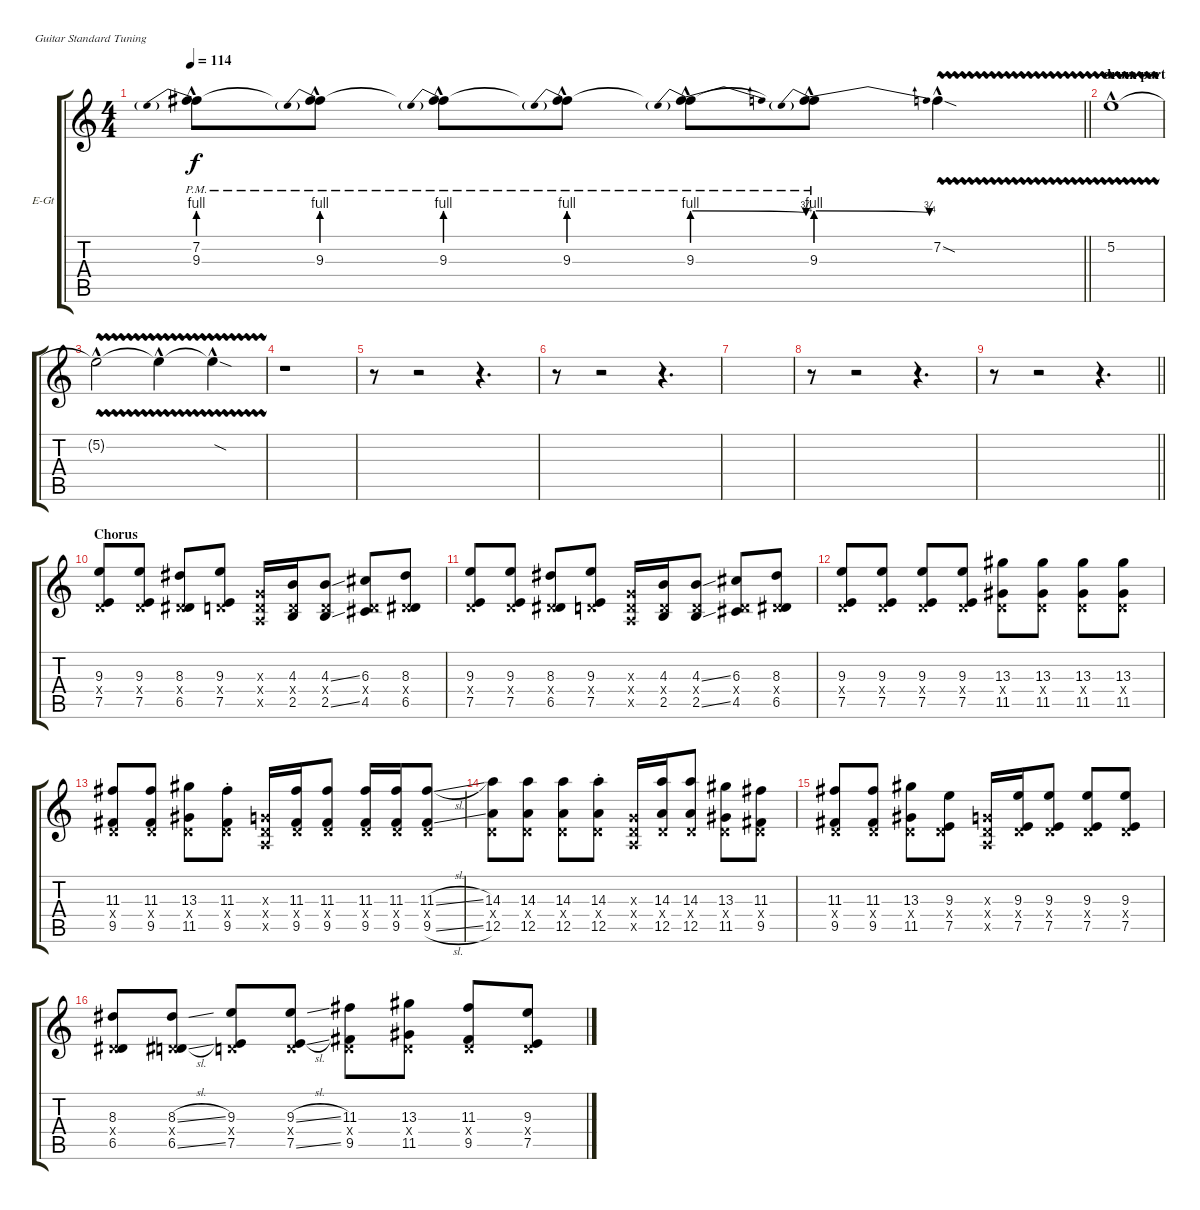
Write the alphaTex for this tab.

\bracketExtendMode groupsimilarinstruments
\firstSystemTrackNameOrientation horizontal
\otherSystemsTrackNameOrientation horizontal
\track ("Frank Iero" "E-Gt") {instrument overdrivenguitar}
\staff {score tabs}
\tuning (E4 B3 G3 D3 A2 E2)
\ts (4 4)
\tempo 114
\clef g2
\barLineRight lightlight
\ks c
(9.3{be (prebend 0 4 60 4) hac pm} 7.2{hac t}).8{dy f} (9.3{be (prebend 0 4 60 4) hac pm} 7.2{hac t}).8 (9.3{be (prebend 0 4 60 4) hac pm} 7.2{hac t}).8 (9.3{be (prebend 0 4 60 4) hac pm} 7.2{hac t}).8 (9.3{be (prebendrelease 0 4 26.4 3) hac pm} 7.2{hac t}).8 (9.3{be (prebendrelease 0 4 26.4 3) hac pm} 7.2{hac t}).8 7.2{vw sod hac}.4 |
\section ("" "drum part")
5.2{vw hac}.1 |
5.2{vw hac t}.2 5.2{vw hac t}.4 5.2{vw sod hac t}.4 |
r.1 |
r.8 r.2 r.4{d} |
r.8 r.2 r.4{d} |
|
r.8 r.2 r.4{d} |
\barLineRight lightlight
r.8 r.2 r.4{d} |
\section ("" "Chorus")
(9.3 0.4{x} 7.5).8 (9.3 0.4{x} 7.5).8 (8.3 0.4{x} 6.5).8 (9.3 0.4{x} 7.5).8 (0.5{x} 0.4{x} 0.3{x}).16 (2.5 0.4{x} 4.3).16 (4.3{ss} 0.4{x} 2.5{ss}).8 (6.3 0.4{x} 4.5).8 (8.3 0.4{x} 6.5).8 |
(9.3 0.4{x} 7.5).8 (9.3 0.4{x} 7.5).8 (8.3 0.4{x} 6.5).8 (9.3 0.4{x} 7.5).8 (0.5{x} 0.4{x} 0.3{x}).16 (2.5 0.4{x} 4.3).16 (4.3{ss} 0.4{x} 2.5{ss}).8 (6.3 0.4{x} 4.5).8 (8.3 0.4{x} 6.5).8 |
(9.3 0.4{x} 7.5).8 (9.3 0.4{x} 7.5).8 (9.3 0.4{x} 7.5).8 (9.3 0.4{x} 7.5).8 (13.3 0.4{x} 11.5).8 (13.3 0.4{x} 11.5).8 (13.3 0.4{x} 11.5).8 (13.3 0.4{x} 11.5).8 |
(11.3 0.4{x} 9.5).8 (11.3 0.4{x} 9.5).8 (13.3 0.4{x} 11.5).8 (11.3{st} 0.4{x} 9.5{st}).8 (0.5{x} 0.4{x} 0.3{x}).16 (9.5 0.4{x} 11.3).16 (9.5 0.4{x} 11.3).8 (9.5 0.4{x} 11.3).16 (9.5 0.4{x} 11.3).16 (9.5{sl} 0.4{x} 11.3{sl}).8 |
(14.3 0.4{x} 12.5).8 (14.3 0.4{x} 12.5).8 (14.3 0.4{x} 12.5).8 (14.3{st} 0.4{x} 12.5{st}).8 (0.5{x} 0.4{x} 0.3{x}).16 (12.5 0.4{x} 14.3).16 (12.5 0.4{x} 14.3).8 (13.3 0.4{x} 11.5).8 (11.3 0.4{x} 9.5).8 |
(11.3 0.4{x} 9.5).8 (9.5 0.4{x} 11.3).8 (13.3 0.4{x} 11.5).8 (9.3 0.4{x} 7.5).8 (0.5{x} 0.4{x} 0.3{x}).16 (7.5 9.3 0.4{x}).16 (7.5 9.3 0.4{x}).8 (9.3 0.4{x} 7.5).8 (9.3 0.4{x} 7.5).8 |
(8.3 0.4{x} 6.5).8 (8.3{sl} 0.4{x} 6.5{sl}).8 (9.3 0.4{x} 7.5).8 (9.3{sl} 0.4{x} 7.5{sl}).8 (11.3 0.4{x} 9.5).8 (13.3 0.4{x} 11.5).8 (11.3 0.4{x} 9.5).8 (9.3 0.4{x} 7.5).8
